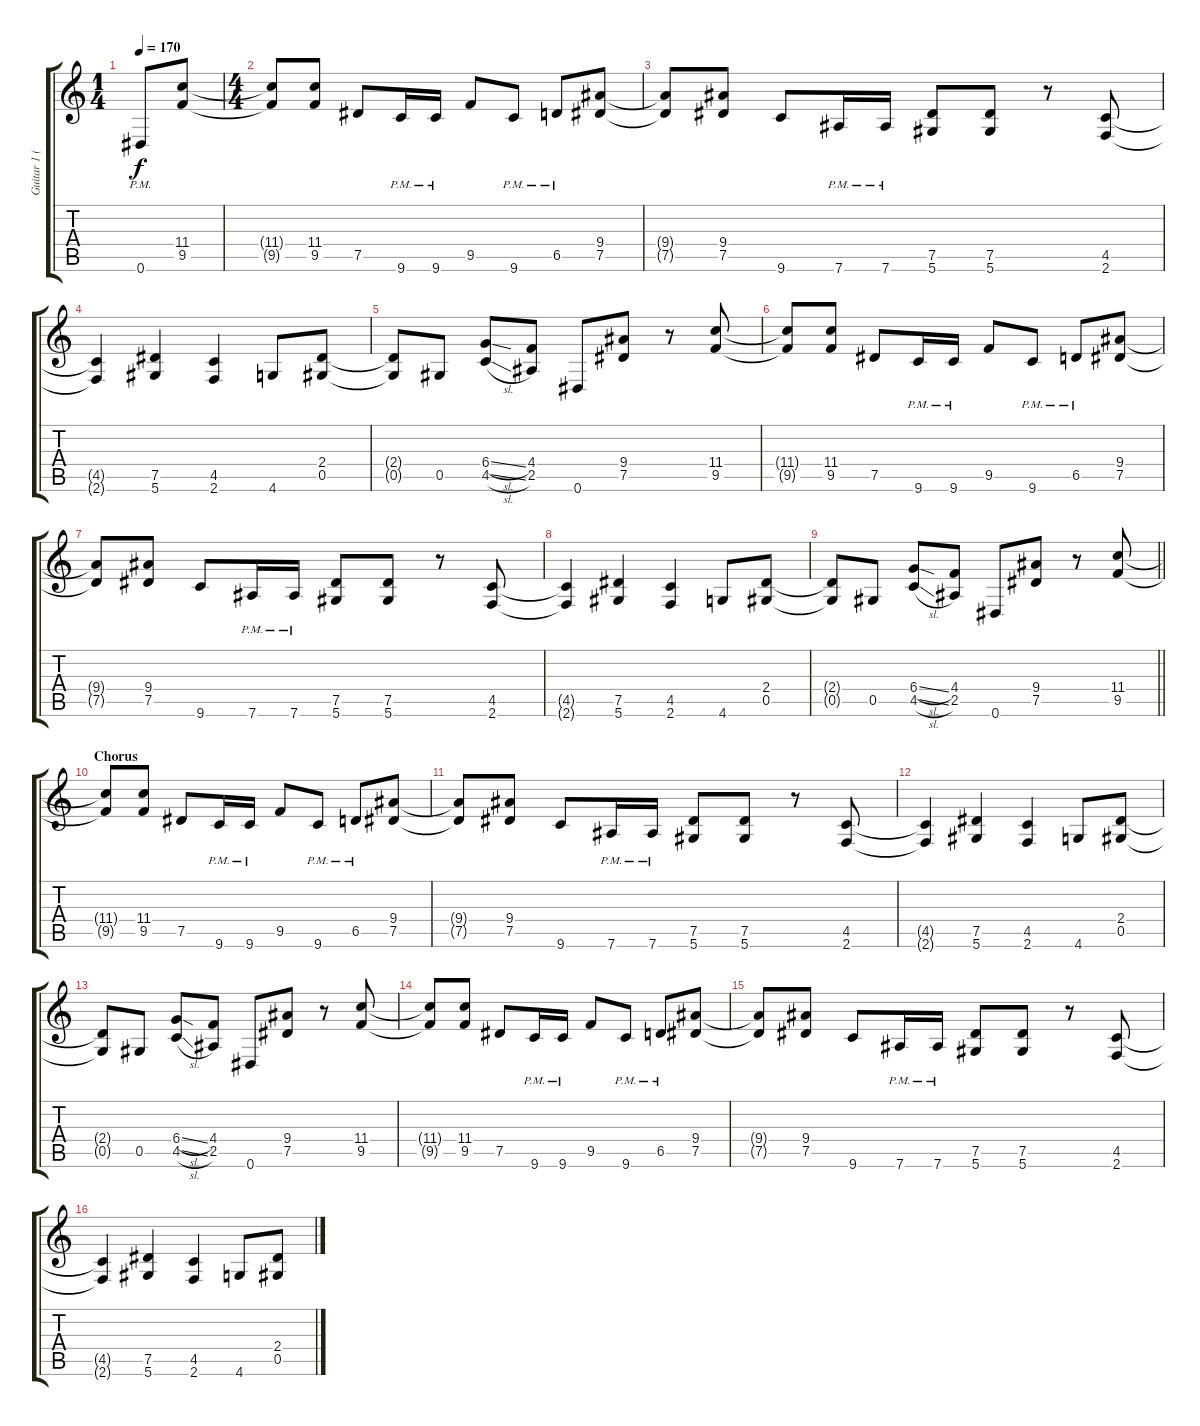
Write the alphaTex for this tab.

\track ("Guitar 1 (Slash)" "Guitar 1 (") {instrument overdrivenguitar}
\staff {score tabs}
\tuning (Eb4 Bb3 Gb3 Db3 Ab2 Eb2) {hide}
\ts (1 4)
\tempo 170
\clef g2
\ks c
0.6{pm}.8{dy f instrument overdrivenguitar} (11.4 9.5).8 |
\ts (4 4)
(11.4{t} 9.5{t}).8 (11.4 9.5).8 7.5.8 9.6{pm}.16 9.6{pm}.16 9.5.8 9.6{pm}.8 6.5{pm}.8 (9.4 7.5).8 |
(9.4{t} 7.5{t}).8 (9.4 7.5).8 9.6.8 7.6{pm}.16 7.6{pm}.16 (7.5 5.6).8 (7.5 5.6).8 r.8 (4.5 2.6).8 |
(4.5{t} 2.6{t}).4 (7.5 5.6).4 (4.5 2.6).4 4.6.8 (2.4 0.5).8 |
(2.4{t} 0.5{t}).8 0.5.8 (6.4{sl} 4.5{sl}).8 (4.4 2.5).8 0.6.8 (9.4 7.5).8 r.8 (11.4 9.5).8 |
(11.4{t} 9.5{t}).8 (11.4 9.5).8 7.5.8 9.6{pm}.16 9.6{pm}.16 9.5.8 9.6{pm}.8 6.5{pm}.8 (9.4 7.5).8 |
(9.4{t} 7.5{t}).8 (9.4 7.5).8 9.6.8 7.6{pm}.16 7.6{pm}.16 (7.5 5.6).8 (7.5 5.6).8 r.8 (4.5 2.6).8 |
(4.5{t} 2.6{t}).4 (7.5 5.6).4 (4.5 2.6).4 4.6.8 (2.4 0.5).8 |
\barLineRight lightlight
(2.4{t} 0.5{t}).8 0.5.8 (6.4{sl} 4.5{sl}).8 (4.4 2.5).8 0.6.8 (9.4 7.5).8 r.8 (11.4 9.5).8 |
\section ("" "Chorus")
(11.4{t} 9.5{t}).8 (11.4 9.5).8 7.5.8 9.6{pm}.16 9.6{pm}.16 9.5.8 9.6{pm}.8 6.5{pm}.8 (9.4 7.5).8 |
(9.4{t} 7.5{t}).8 (9.4 7.5).8 9.6.8 7.6{pm}.16 7.6{pm}.16 (7.5 5.6).8 (7.5 5.6).8 r.8 (4.5 2.6).8 |
(4.5{t} 2.6{t}).4 (7.5 5.6).4 (4.5 2.6).4 4.6.8 (2.4 0.5).8 |
(2.4{t} 0.5{t}).8 0.5.8 (6.4{sl} 4.5{sl}).8 (4.4 2.5).8 0.6.8 (9.4 7.5).8 r.8 (11.4 9.5).8 |
(11.4{t} 9.5{t}).8 (11.4 9.5).8 7.5.8 9.6{pm}.16 9.6{pm}.16 9.5.8 9.6{pm}.8 6.5{pm}.8 (9.4 7.5).8 |
(9.4{t} 7.5{t}).8 (9.4 7.5).8 9.6.8 7.6{pm}.16 7.6{pm}.16 (7.5 5.6).8 (7.5 5.6).8 r.8 (4.5 2.6).8 |
(4.5{t} 2.6{t}).4 (7.5 5.6).4 (4.5 2.6).4 4.6.8 (2.4 0.5).8
